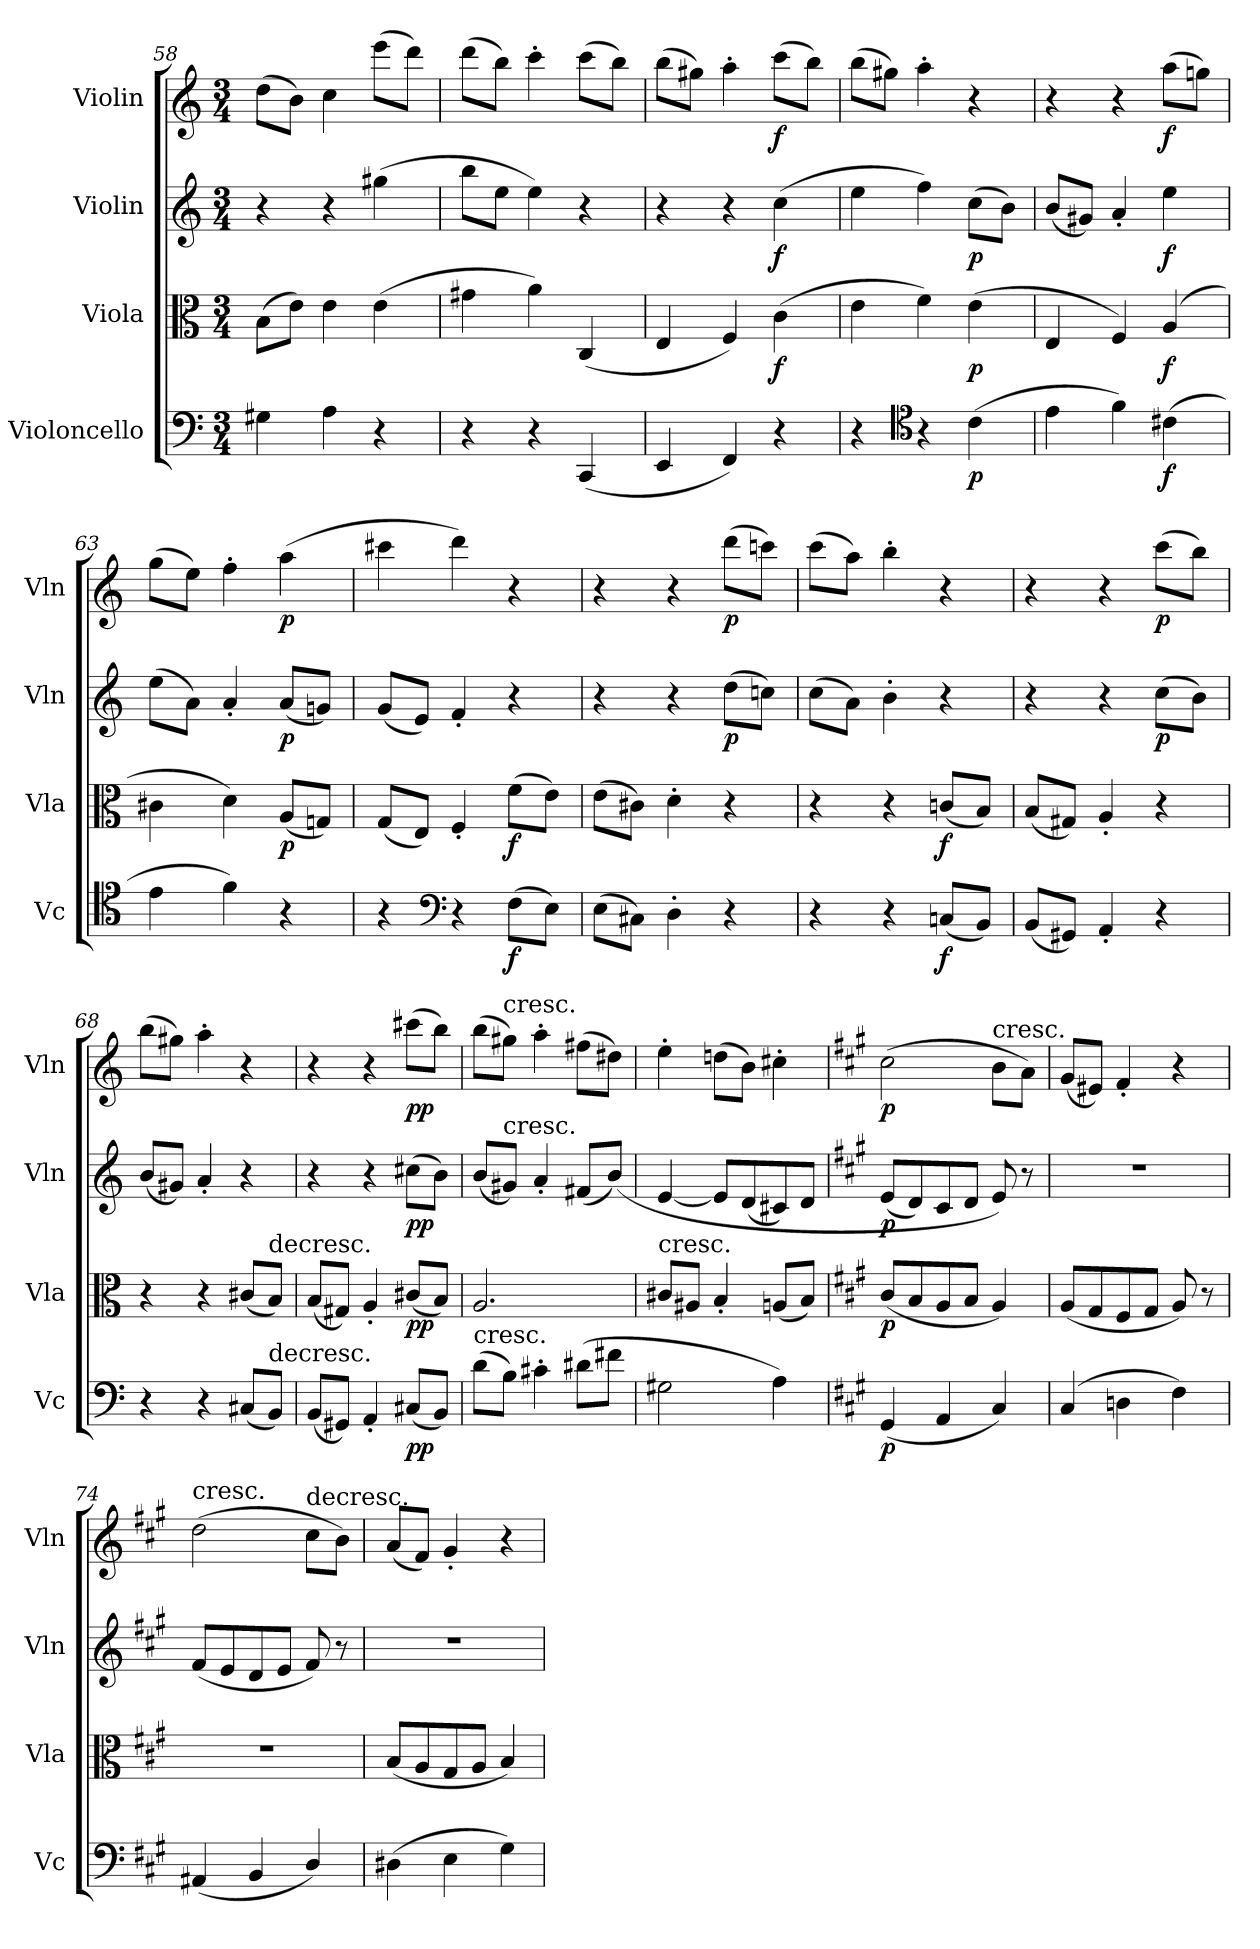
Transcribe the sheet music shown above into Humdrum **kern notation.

**kern	**dynam	**kern	**dynam	**kern	**dynam	**kern	**dynam
*part4	*part4	*part3	*part3	*part2	*part2	*part1	*part1
*staff4	*staff4	*staff3	*staff3	*staff2	*staff2	*staff1	*staff1
*I"Violoncello	*	*I"Viola	*	*I"Violin	*	*I"Violin	*
*I'Vc	*	*I'Vla	*	*I'Vln	*	*I'Vln	*
*clefF4	*	*clefC3	*	*clefG2	*	*clefG2	*
*k[]	*	*k[]	*	*k[]	*	*k[]	*
*M3/4	*	*M3/4	*	*M3/4	*	*M3/4	*
=58	=58	=58	=58	=58	=58	=58	=58
4G#X\	.	(8B\L	.	4r	.	(8dd\L	.
.	.	8e\J)	.	.	.	8b\J)	.
4A\	.	4e\	.	4r	.	4cc\	.
4r	.	(4e\	.	(4gg#X\	.	(8eee\L	.
.	.	.	.	.	.	8ddd\J)	.
=59	=59	=59	=59	=59	=59	=59	=59
4r	.	4g#X\	.	8bb\L	.	(8ddd\L	.
.	.	.	.	8ee\J	.	8bb\J)	.
4r	.	4a\)	.	4ee\)	.	4ccc'\	.
(4CC/	.	(4C/	.	4r	.	(8ccc\L	.
.	.	.	.	.	.	8bb\J)	.
=60	=60	=60	=60	=60	=60	=60	=60
4EE/	.	4E/	.	4r	.	(8bb\L	.
.	.	.	.	.	.	8gg#X\J)	.
4FF/)	.	4F/)	.	4r	.	4aa'\	.
4r	.	(4c\	f	(4cc\	f	(8ccc\L	f
.	.	.	.	.	.	8bb\J)	.
=61	=61	=61	=61	=61	=61	=61	=61
4r	.	4e\	.	4ee\	.	(8bb\L	.
.	.	.	.	.	.	8gg#X\J)	.
*clefC4	*	*	*	*	*	*	*
4r	.	4f\)	.	4ff\)	.	4aa'\	.
(4c\	p	(4e\	p	(8cc\L	p	4r	.
.	.	.	.	8b\J)	.	.	.
=62	=62	=62	=62	=62	=62	=62	=62
4e\	.	4E/	.	(8b/L	.	4r	.
.	.	.	.	8g#X/J)	.	.	.
4f\)	.	4F/)	.	4a'/	.	4r	.
(4c#X\	f	(4A/	f	4ee\	f	(8aa\L	f
.	.	.	.	.	.	8ggn\J)	.
=63	=63	=63	=63	=63	=63	=63	=63
4e\	.	4c#X\	.	(8ee\L	.	(8gg\L	.
.	.	.	.	8a\J)	.	8ee\J)	.
4f\)	.	4d\)	.	4a'/	.	4ff'\	.
4r	.	(8A/L	p	(8a/L	p	(4aa\	p
.	.	8Gn/J)	.	8gn/J)	.	.	.
=64	=64	=64	=64	=64	=64	=64	=64
4r	.	(8G/L	.	(8g/L	.	4ccc#X\	.
.	.	8E/J)	.	8e/J)	.	.	.
*clefF4	*	*	*	*	*	*	*
4r	.	4F'/	.	4f'/	.	4ddd\)	.
(8F\L	f	(8f\L	f	4r	.	4r	.
8E\J)	.	8e\J)	.	.	.	.	.
=65	=65	=65	=65	=65	=65	=65	=65
(8E\L	.	(8e\L	.	4r	.	4r	.
8C#X\J)	.	8c#X\J)	.	.	.	.	.
4D'\	.	4d'\	.	4r	.	4r	.
4r	.	4r	.	(8dd\L	p	(8ddd\L	p
.	.	.	.	8ccn\J)	.	8cccn\J)	.
=66	=66	=66	=66	=66	=66	=66	=66
4r	.	4r	.	(8cc\L	.	(8ccc\L	.
.	.	.	.	8a\J)	.	8aa\J)	.
4r	.	4r	.	4b'\	.	4bb'\	.
(8Cn/L	f	(8cn/L	f	4r	.	4r	.
8BB/J)	.	8B/J)	.	.	.	.	.
=67	=67	=67	=67	=67	=67	=67	=67
(8BB/L	.	(8B/L	.	4r	.	4r	.
8GG#X/J)	.	8G#X/J)	.	.	.	.	.
4AA'/	.	4A'/	.	4r	.	4r	.
4r	.	4r	.	(8cc\L	p	(8ccc\L	p
.	.	.	.	8b\J)	.	8bb\J)	.
=68	=68	=68	=68	=68	=68	=68	=68
4r	.	4r	.	(8b/L	.	(8bb\L	.
.	.	.	.	8g#X/J)	.	8gg#X\J)	.
4r	.	4r	.	4a'/	.	4aa'\	.
(8C#X/L	.	(8c#X/L	.	4r	.	4r	.
!	!	!LO:TX:t=decresc.	!	!	!	!	!
!LO:TX:t=decresc.	!	!	!	!	!	!	!
8BB/J)	.	8B/J)	.	.	.	.	.
=69	=69	=69	=69	=69	=69	=69	=69
(8BB/L	.	(8B/L	.	4r	.	4r	.
8GG#X/J)	.	8G#X/J)	.	.	.	.	.
4AA'/	.	4A'/	.	4r	.	4r	.
(8C#X/L	pp	(8c#X/L	pp	(8cc#X\L	pp	(8ccc#X\L	pp
8BB/J)	.	8B/J)	.	8b\J)	.	8bb\J)	.
=70	=70	=70	=70	=70	=70	=70	=70
!LO:TX:t=cresc.	!	!	!	!	!	!	!
(8d\L	.	2.A/	.	(8b/L	.	(8bb\L	.
!	!	!	!	!	!	!LO:TX:t=cresc.	!
!	!	!	!	!LO:TX:t=cresc.	!	!	!
8B\J)	.	.	.	8g#X/J)	.	8gg#X\J)	.
4c#X'\	.	.	.	4a'/	.	4aa'\	.
(8d#X\L	.	.	.	(8f#X/L	.	(8ff#X\L	.
8f#X\J	.	.	.	(8b/J)	.	8dd#X\J)	.
=71	=71	=71	=71	=71	=71	=71	=71
!	!	!LO:TX:t=cresc.	!	!	!	!	!
2G#X\	.	8c#X/L	.	[4e/	.	4ee'\	.
.	.	8A#X/J	.	.	.	.	.
.	.	4B'/	.	8e/L]	.	(8ddn\L	.
.	.	.	.	(8d/	.	8b\J)	.
4A\)	.	(8An/L	.	8c#X/)	.	4cc#X'\	.
.	.	8B/J)	.	8d/J	.	.	.
=72	=72	=72	=72	=72	=72	=72	=72
*k[f#c#g#]	*	*k[f#c#g#]	*	*k[f#c#g#]	*	*k[f#c#g#]	*
(4GG#/	p	(8c#/L	p	(8e/L	p	(2cc#\	p
.	.	8B/	.	8d/)	.	.	.
4AA/	.	8A/	.	8c#/	.	.	.
.	.	8B/J	.	8d/J	.	.	.
!	!	!	!	!	!	!LO:TX:t=cresc.	!
4C#/)	.	4A/)	.	8e/)	.	8b\L	.
.	.	.	.	8r	.	8a\J)	.
=73	=73	=73	=73	=73	=73	=73	=73
(4C#/	.	(8A/L	.	2.r	.	(8g#/L	.
.	.	8G#/	.	.	.	8e#X/J)	.
4Dn\	.	8F#/	.	.	.	4f#'/	.
.	.	8G#/J	.	.	.	.	.
4F#\)	.	8A/)	.	.	.	4r	.
.	.	8r	.	.	.	.	.
=74	=74	=74	=74	=74	=74	=74	=74
!	!	!	!	!	!	!LO:TX:t=cresc.	!
(4AA#X/	.	2.r	.	(8f#/L	.	(2dd\	.
.	.	.	.	8e/	.	.	.
4BB/	.	.	.	8d/	.	.	.
.	.	.	.	8e/J	.	.	.
!	!	!	!	!	!	!LO:TX:t=decresc.	!
4D/)	.	.	.	8f#/)	.	8cc#\L	.
.	.	.	.	8r	.	8b\J)	.
=75	=75	=75	=75	=75	=75	=75	=75
(4D#X\	.	(8B/L	.	2.r	.	(8a/L	.
.	.	8A/	.	.	.	8f#/J)	.
4E\	.	8G#/	.	.	.	4g#'/	.
.	.	8A/J	.	.	.	.	.
4G#\)	.	4B/)	.	.	.	4r	.
=	=	=	=	=	=	=	=
*-	*-	*-	*-	*-	*-	*-	*-
